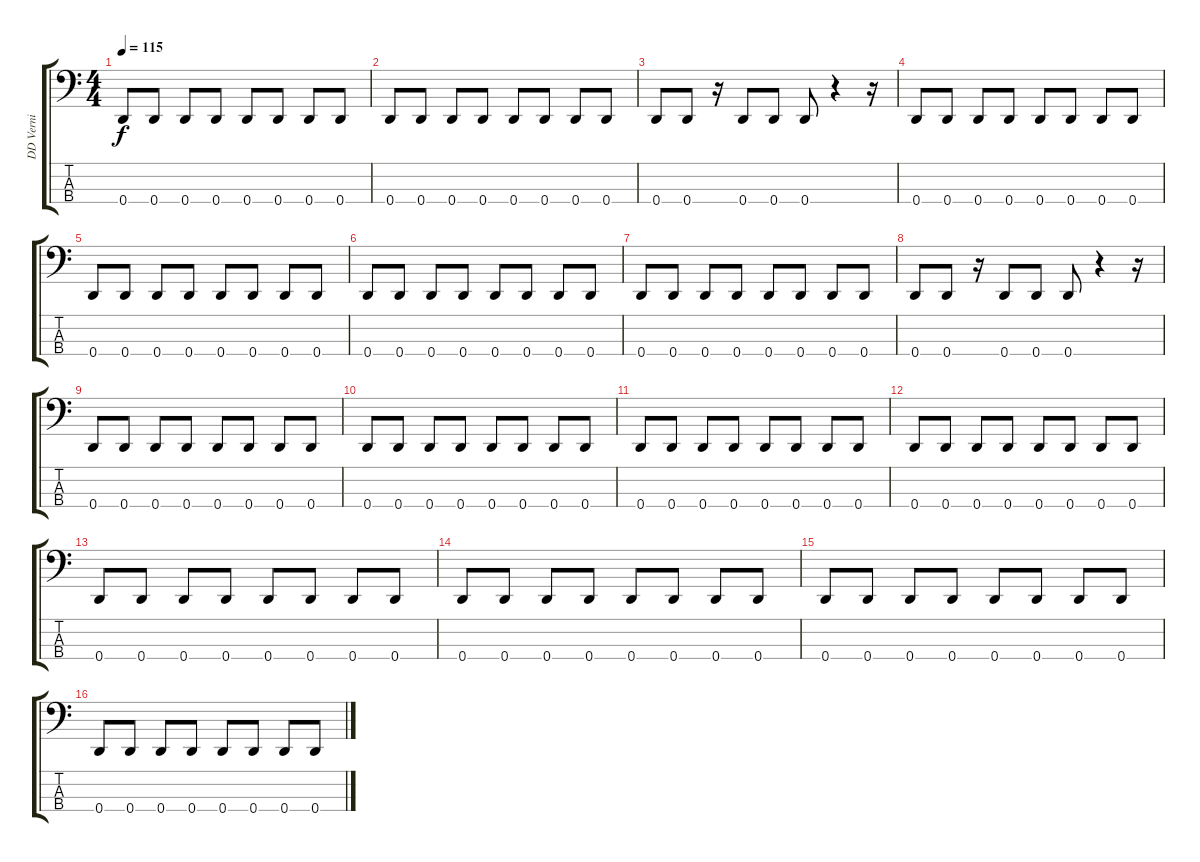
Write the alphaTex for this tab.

\track ("DD Verni" "DD Verni") {instrument electricbassfinger}
\staff {score tabs}
\tuning (G2 D2 A1 D1) {hide}
\ts (4 4)
\tempo 115
\clef f4
\ks c
0.4.8{dy f} 0.4.8 0.4.8 0.4.8 0.4.8 0.4.8 0.4.8 0.4.8 |
0.4.8 0.4.8 0.4.8 0.4.8 0.4.8 0.4.8 0.4.8 0.4.8 |
0.4.8 0.4.8 r.16 0.4.8 0.4.8 0.4.8 r.4 r.16 |
0.4.8 0.4.8 0.4.8 0.4.8 0.4.8 0.4.8 0.4.8 0.4.8 |
0.4.8 0.4.8 0.4.8 0.4.8 0.4.8 0.4.8 0.4.8 0.4.8 |
0.4.8 0.4.8 0.4.8 0.4.8 0.4.8 0.4.8 0.4.8 0.4.8 |
0.4.8 0.4.8 0.4.8 0.4.8 0.4.8 0.4.8 0.4.8 0.4.8 |
0.4.8 0.4.8 r.16 0.4.8 0.4.8 0.4.8 r.4 r.16 |
0.4.8 0.4.8 0.4.8 0.4.8 0.4.8 0.4.8 0.4.8 0.4.8 |
0.4.8 0.4.8 0.4.8 0.4.8 0.4.8 0.4.8 0.4.8 0.4.8 |
0.4.8 0.4.8 0.4.8 0.4.8 0.4.8 0.4.8 0.4.8 0.4.8 |
0.4.8 0.4.8 0.4.8 0.4.8 0.4.8 0.4.8 0.4.8 0.4.8 |
0.4.8 0.4.8 0.4.8 0.4.8 0.4.8 0.4.8 0.4.8 0.4.8 |
0.4.8 0.4.8 0.4.8 0.4.8 0.4.8 0.4.8 0.4.8 0.4.8 |
0.4.8 0.4.8 0.4.8 0.4.8 0.4.8 0.4.8 0.4.8 0.4.8 |
0.4.8 0.4.8 0.4.8 0.4.8 0.4.8 0.4.8 0.4.8 0.4.8
